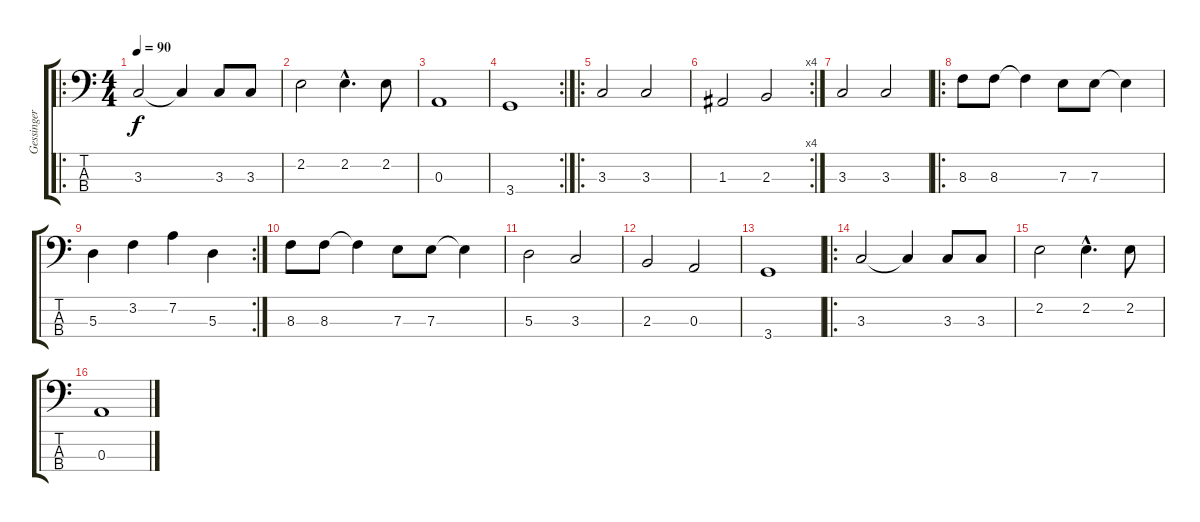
\track ("Gessinger (Bass)" "Gessinger ") {instrument fretlessbass}
\staff {score tabs}
\tuning (G2 D2 A1 E1) {hide}
\ro
\ts (4 4)
\tempo 90
\clef f4
\ks c
3.3.2{dy f instrument fretlessbass} 3.3{t}.4 3.3.8 3.3.8 |
2.2.2 2.2{hac}.4{d} 2.2.8 |
0.3.1 |
\rc 2
3.4.1 |
\ro
3.3.2 3.3.2 |
\rc 4
1.3.2 2.3.2 |
3.3.2 3.3.2 |
\ro
8.3.8 8.3.8 8.3{t}.4 7.3.8 7.3.8 7.3{t}.4 |
\rc 2
5.3.4 3.2.4 7.2.4 5.3.4 |
8.3.8 8.3.8 8.3{t}.4 7.3.8 7.3.8 7.3{t}.4 |
5.3.2 3.3.2 |
2.3.2 0.3.2 |
3.4.1 |
\ro
3.3.2 3.3{t}.4 3.3.8 3.3.8 |
2.2.2 2.2{hac}.4{d} 2.2.8 |
0.3.1
